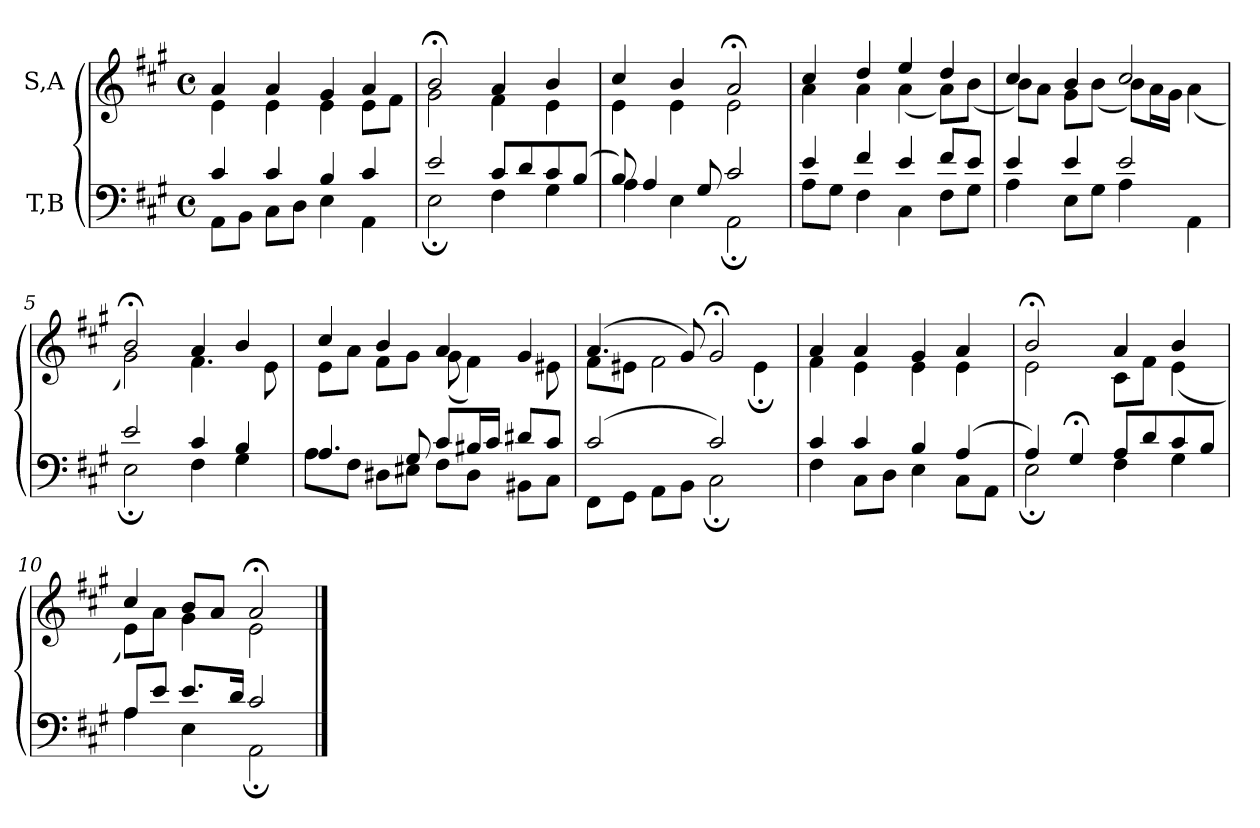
**kern	**kern
*part2	*part1
*staff2	*staff1
*I"T,B	*I"S,A
*clefF4	*clefG2
*k[f#c#g#]	*k[f#c#g#]
*M4/4	*M4/4
*met(c)	*met(c)
=	=
*^	*^
4c#	8AAL	4a	4e
.	8BBJ	.	.
4c#	8C#L	4a	4e
.	8DJ	.	.
4B	4E	4g#	4e
4c#	4AA	4a	8eL
.	.	.	8f#J
=1	=1	=1	=1
2e	2E;	2b;<	2g#
8c#L	4F#	4a	4f#
8d	.	.	.
8c#	4G#	4b	4e
(>8BJ	.	.	.
=2	=2	=2	=2
8B)	4A	4cc#	4e
4A	.	.	.
.	4E	4b	4e
8G#	.	.	.
2c#	2AA;	2a;<	2e
=3	=3	=3	=3
4e	8AL	4cc#	4a
.	8G#J	.	.
4f#	4F#	4dd	4a
4e	4C#	4ee	(<4a
8f#L	8F#L	4dd	8aL)
8eJ	8G#J	.	(<8bJ
=4	=4	=4	=4
4e	4A	4cc#	8bL)
.	.	.	8aJ
4e	8EL	4b	8g#L
.	8G#J	.	(<8bJ
2e	4A	2cc#	8bL)
.	.	.	16aL
.	.	.	16g#JJ
.	4AA	.	(<4a
=5	=5	=5	=5
2e	2E;	2b;<	2g#)
4c#	4F#	4a	4.f#
4B	4G#	4b	.
.	.	.	8e
=6	=6	=6	=6
4.A	8AL	4cc#	8eL
.	8F#J	.	8aJ
.	8D#XL	4b	8f#L
8G#	8E#XJ	.	8g#J
8c#L	8F#L	4a	(<8g#
16B#XL	8D#J	.	4f#)
16c#JJ	.	.	.
8d#XL	8BB#XL	4g#	.
8c#J	8C#J	.	8e#X
=7	=7	=7	=7
(>2c#	8FF#L	(>4.a	8f#L
.	8GG#J	.	8e#XJ
.	8AAL	.	2f#
.	8BBJ	8g#)	.
2c#)	2C#;	2g#;<	.
.	.	.	4e#;
=8	=8	=8	=8
4c#	4F#	4a	4f#
4c#	8C#L	4a	4e
.	8DJ	.	.
4B	4E	4g#	4e
(>4A	8C#L	4a	4e
.	8AAJ	.	.
=9	=9	=9	=9
4A)	2E;	2b;<	2e
4G#;<	.	.	.
8AL	4F#	4a	8c#L
8d	.	.	8f#J
8c#	4G#	4b	(<4e
8BJ	.	.	.
=10	=10	=10	=10
8AL	4A	4cc#	8eL)
8eJ	.	.	8aJ
8.eL	4E	8bL	4g#
.	.	8aJ	.
16dJk	.	.	.
2c#	2AA;	2a;<	2e
*v	*v	*	*
*	*v	*v
==	==
*-	*-
